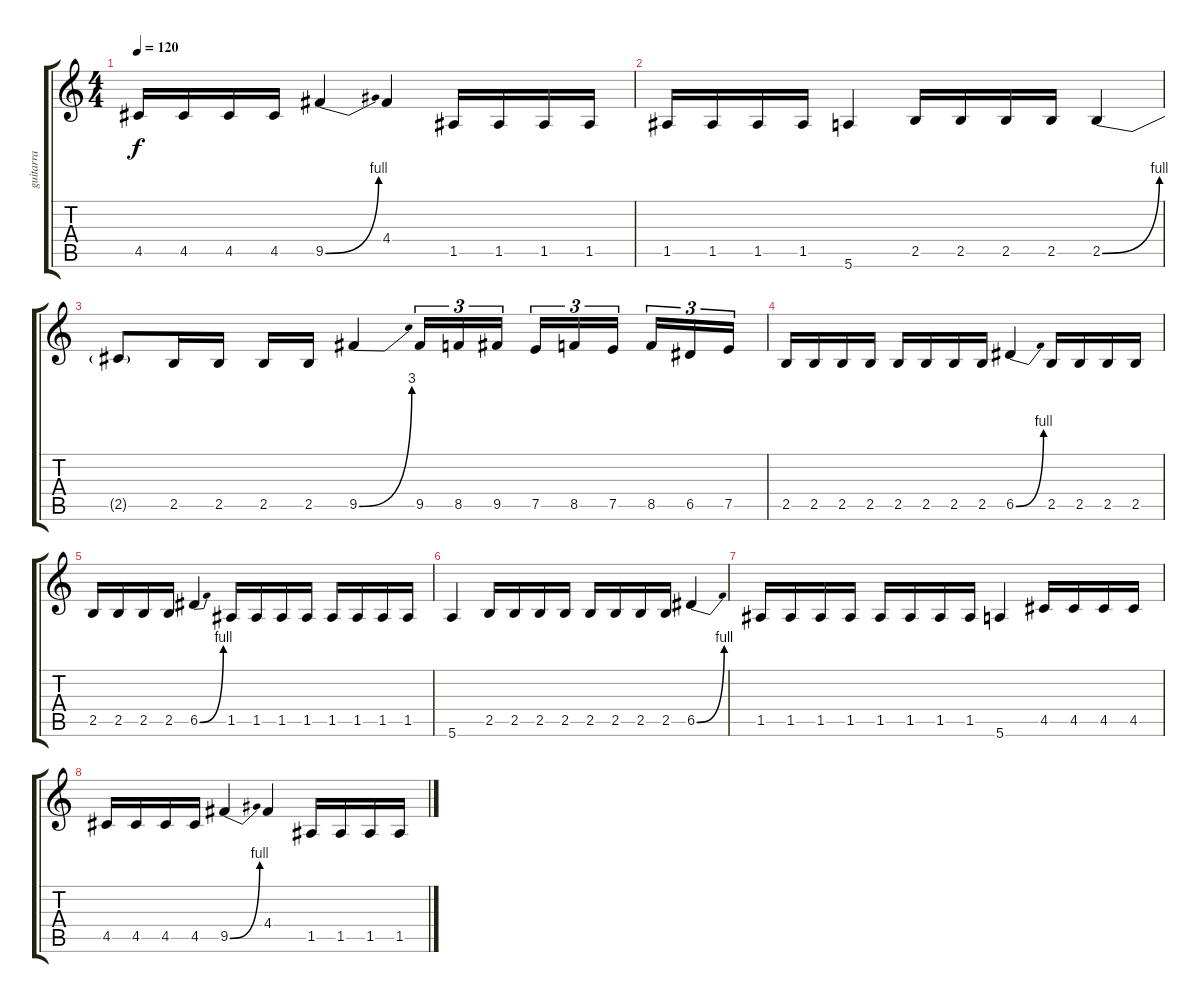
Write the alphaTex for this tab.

\track ("guitarra" "guitarra") {instrument distortionguitar}
\staff {score tabs}
\tuning (E4 B3 G3 D3 A2 E2) {hide}
\ts (4 4)
\tempo 120
\clef g2
\ks c
4.5.16{dy f} 4.5.16 4.5.16 4.5.16 9.5{be (bend 0 0 60 4)}.4 4.4.4 1.5.16 1.5.16 1.5.16 1.5.16 |
1.5.16 1.5.16 1.5.16 1.5.16 5.6.4 2.5.16 2.5.16 2.5.16 2.5.16 2.5{be (bend 0 0 60 4)}.4 |
2.5{t}.8 2.5.16 2.5.16 2.5.16 2.5.16 9.5{be (bend 0 0 60 12)}.4 9.5.16{tu (3 2)} 8.5.16{tu (3 2)} 9.5.16{tu (3 2)} 7.5.16{tu (3 2)} 8.5.16{tu (3 2)} 7.5.16{tu (3 2)} 8.5.16{tu (3 2)} 6.5.16{tu (3 2)} 7.5.16{tu (3 2)} |
2.5.16 2.5.16 2.5.16 2.5.16 2.5.16 2.5.16 2.5.16 2.5.16 6.5{be (bend 0 0 60 4)}.4 2.5.16 2.5.16 2.5.16 2.5.16 |
2.5.16 2.5.16 2.5.16 2.5.16 6.5{be (bend 0 0 60 4)}.4 1.5.16 1.5.16 1.5.16 1.5.16 1.5.16 1.5.16 1.5.16 1.5.16 |
5.6.4 2.5.16 2.5.16 2.5.16 2.5.16 2.5.16 2.5.16 2.5.16 2.5.16 6.5{be (bend 0 0 60 4)}.4 |
1.5.16 1.5.16 1.5.16 1.5.16 1.5.16 1.5.16 1.5.16 1.5.16 5.6.4 4.5.16 4.5.16 4.5.16 4.5.16 |
4.5.16 4.5.16 4.5.16 4.5.16 9.5{be (bend 0 0 60 4)}.4 4.4.4 1.5.16 1.5.16 1.5.16 1.5.16
